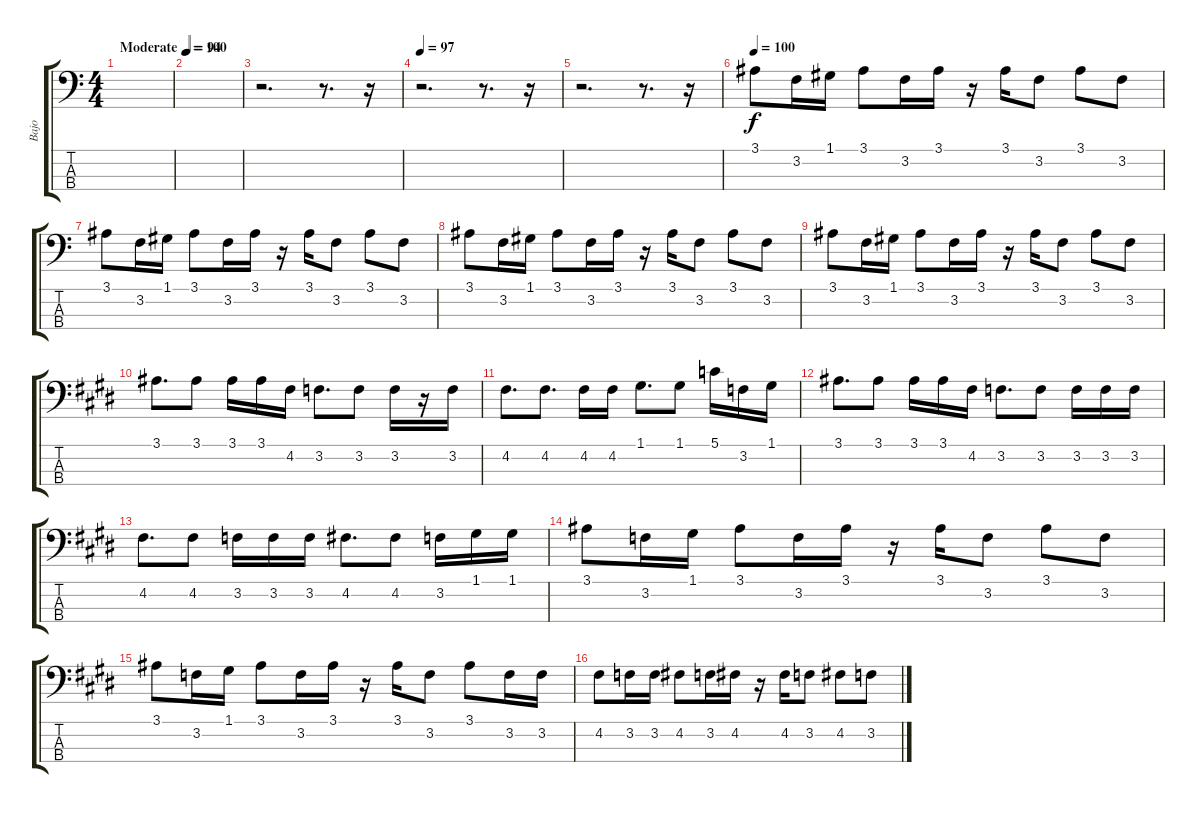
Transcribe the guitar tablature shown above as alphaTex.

\track ("Bajo" "Bajo") {instrument electricbasspick}
\staff {score tabs}
\tuning (G2 D2 A1 E1) {hide}
\ts (4 4)
\tempo (100 "Moderate")
\clef f4
\ks c
|
\tempo 94
|
r.2{d} r.8{d} r.16 |
\tempo 97
r.2{d} r.8{d} r.16 |
r.2{d} r.8{d} r.16 |
\tempo 100
3.1.8 3.2.16 1.1.16 3.1.8 3.2.16 3.1.16 r.16 3.1.16 3.2.8 3.1.8 3.2.8 |
3.1.8 3.2.16 1.1.16 3.1.8 3.2.16 3.1.16 r.16 3.1.16 3.2.8 3.1.8 3.2.8 |
3.1.8 3.2.16 1.1.16 3.1.8 3.2.16 3.1.16 r.16 3.1.16 3.2.8 3.1.8 3.2.8 |
3.1.8 3.2.16 1.1.16 3.1.8 3.2.16 3.1.16 r.16 3.1.16 3.2.8 3.1.8 3.2.8 |
\ks e
3.1.8{d} 3.1.8 3.1.16 3.1.16 4.2.16 3.2.8{d} 3.2.8 3.2.16 r.16 3.2.16 |
4.2.8{d} 4.2.8{d} 4.2.16 4.2.16 1.1.8{d} 1.1.8 5.1.16 3.2.16 1.1.16 |
3.1.8{d} 3.1.8 3.1.16 3.1.16 4.2.16 3.2.8{d} 3.2.8 3.2.16 3.2.16 3.2.16 |
4.2.8{d} 4.2.8 3.2.16 3.2.16 3.2.16 4.2.8{d} 4.2.8 3.2.16 1.1.16 1.1.16 |
3.1.8 3.2.16 1.1.16 3.1.8 3.2.16 3.1.16 r.16 3.1.16 3.2.8 3.1.8 3.2.8 |
3.1.8 3.2.16 1.1.16 3.1.8 3.2.16 3.1.16 r.16 3.1.16 3.2.8 3.1.8 3.2.16 3.2.16 |
4.2.8 3.2.16 3.2.16 4.2.8 3.2.16 4.2.16 r.16 4.2.16 3.2.8 4.2.8 3.2.8
